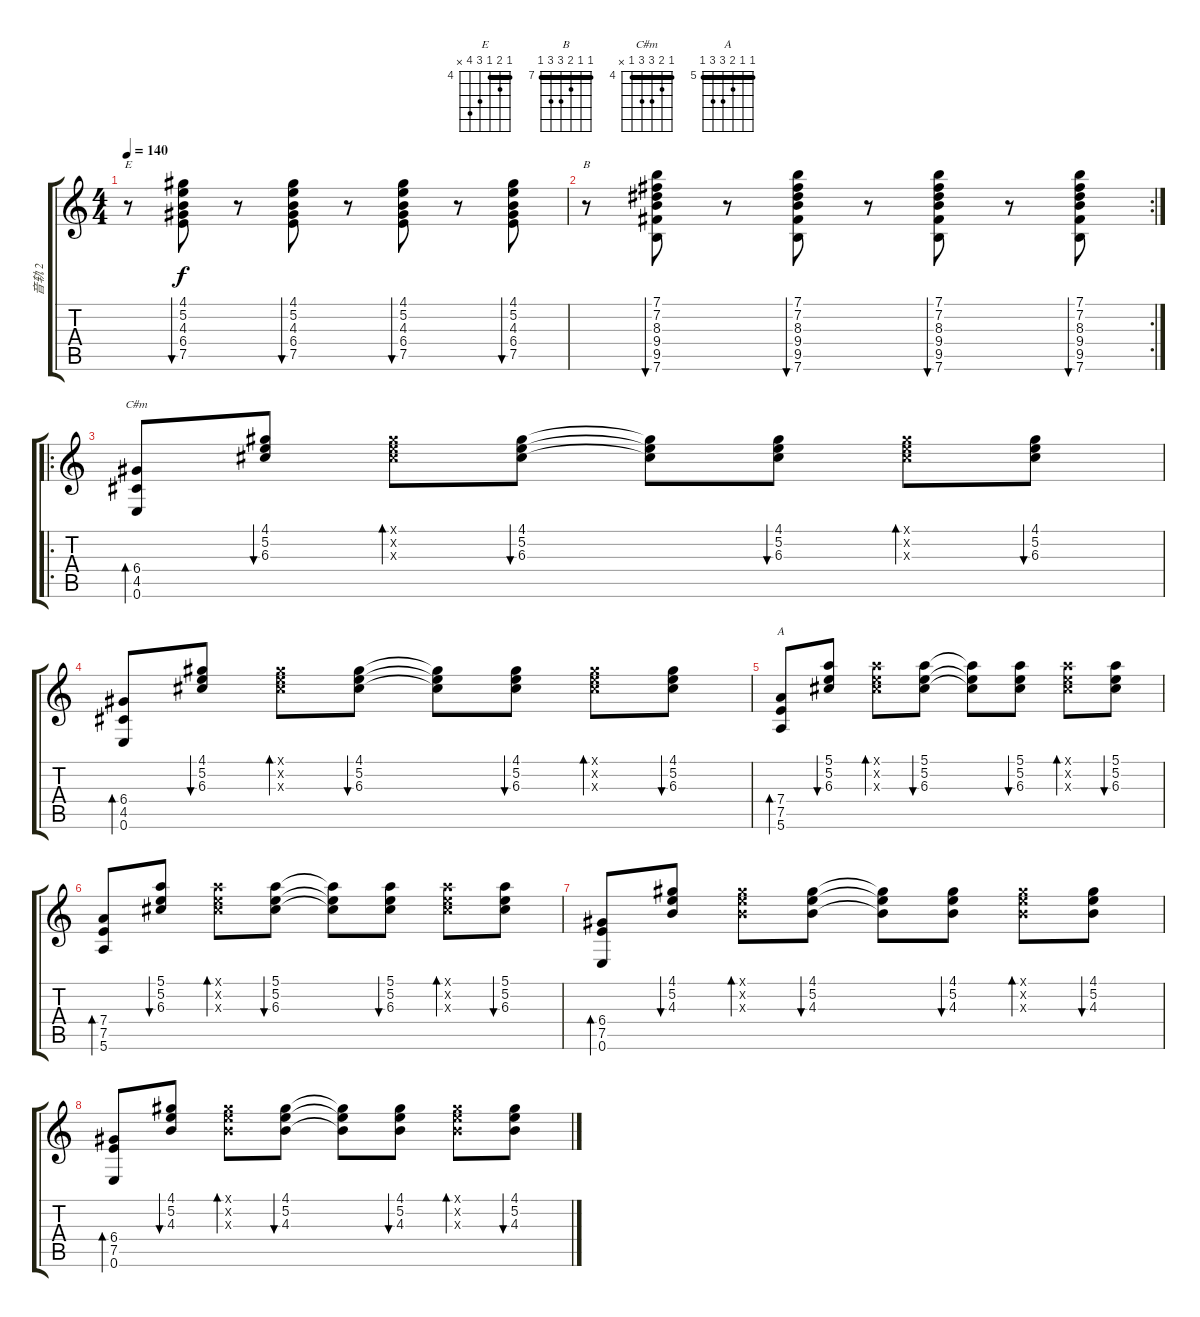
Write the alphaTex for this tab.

\track ("音轨 2" "音轨 2") {instrument acousticguitarsteel}
\staff {score tabs}
\tuning (E4 B3 G3 D3 A2 E2) {hide}
\chord ("E" 4 5 4 6 7 x) {firstfret 4 barre 4}
\chord ("B" 7 7 8 9 9 7) {firstfret 7 barre 7}
\chord ("C#m" 4 5 6 6 4 x) {firstfret 4 barre 4}
\chord ("A" 5 5 6 7 7 5) {firstfret 5 barre 5}
\ts (4 4)
\tempo 140
\clef g2
\ks c
r.8{ch "E" dy f} (4.1 5.2 4.3 6.4 7.5).8{bu 30} r.8 (4.1 5.2 4.3 6.4 7.5).8{bu 30} r.8 (4.1 5.2 4.3 6.4 7.5).8{bu 30} r.8 (4.1 5.2 4.3 6.4 7.5).8{bu 30} |
\rc 2
r.8{ch "B"} (7.1 7.2 8.3 9.4 9.5 7.6).8{bu 30} r.8 (7.1 7.2 8.3 9.4 9.5 7.6).8{bu 30} r.8 (7.1 7.2 8.3 9.4 9.5 7.6).8{bu 30} r.8 (7.1 7.2 8.3 9.4 9.5 7.6).8{bu 30} |
\ro
(6.4 4.5 0.6).8{bd 30 ch "C#m"} (4.1 5.2 6.3).8{bu 30} (4.1{x} 5.2{x} 6.3{x}).8{bd 30} (4.1 5.2 6.3).8{bu 30} (4.1{t} 5.2{t} 6.3{t}).8 (4.1 5.2 6.3).8{bu 30} (4.1{x} 5.2{x} 6.3{x}).8{bd 30} (4.1 5.2 6.3).8{bu 30} |
(6.4 4.5 0.6).8{bd 30} (4.1 5.2 6.3).8{bu 30} (4.1{x} 5.2{x} 6.3{x}).8{bd 30} (4.1 5.2 6.3).8{bu 30} (4.1{t} 5.2{t} 6.3{t}).8 (4.1 5.2 6.3).8{bu 30} (4.1{x} 5.2{x} 6.3{x}).8{bd 30} (4.1 5.2 6.3).8{bu 30} |
(7.4 7.5 5.6).8{bd 30 ch "A"} (5.1 5.2 6.3).8{bu 30} (5.1{x} 5.2{x} 6.3{x}).8{bd 30} (5.1 5.2 6.3).8{bu 30} (5.1{t} 5.2{t} 6.3{t}).8 (5.1 5.2 6.3).8{bu 30} (5.1{x} 5.2{x} 6.3{x}).8{bd 30} (5.1 5.2 6.3).8{bu 30} |
(7.4 7.5 5.6).8{bd 30} (5.1 5.2 6.3).8{bu 30} (5.1{x} 5.2{x} 6.3{x}).8{bd 30} (5.1 5.2 6.3).8{bu 30} (5.1{t} 5.2{t} 6.3{t}).8 (5.1 5.2 6.3).8{bu 30} (5.1{x} 5.2{x} 6.3{x}).8{bd 30} (5.1 5.2 6.3).8{bu 30} |
(6.4 7.5 0.6).8{bd 30} (4.1 5.2 4.3).8{bu 30} (4.1{x} 5.2{x} 4.3{x}).8{bd 30} (4.1 5.2 4.3).8{bu 30} (4.1{t} 5.2{t} 4.3{t}).8 (4.1 5.2 4.3).8{bu 30} (4.1{x} 5.2{x} 4.3{x}).8{bd 30} (4.1 5.2 4.3).8{bu 30} |
(6.4 7.5 0.6).8{bd 30} (4.1 5.2 4.3).8{bu 30} (4.1{x} 5.2{x} 4.3{x}).8{bd 30} (4.1 5.2 4.3).8{bu 30} (4.1{t} 5.2{t} 4.3{t}).8 (4.1 5.2 4.3).8{bu 30} (4.1{x} 5.2{x} 4.3{x}).8{bd 30} (4.1 5.2 4.3).8{bu 30}
